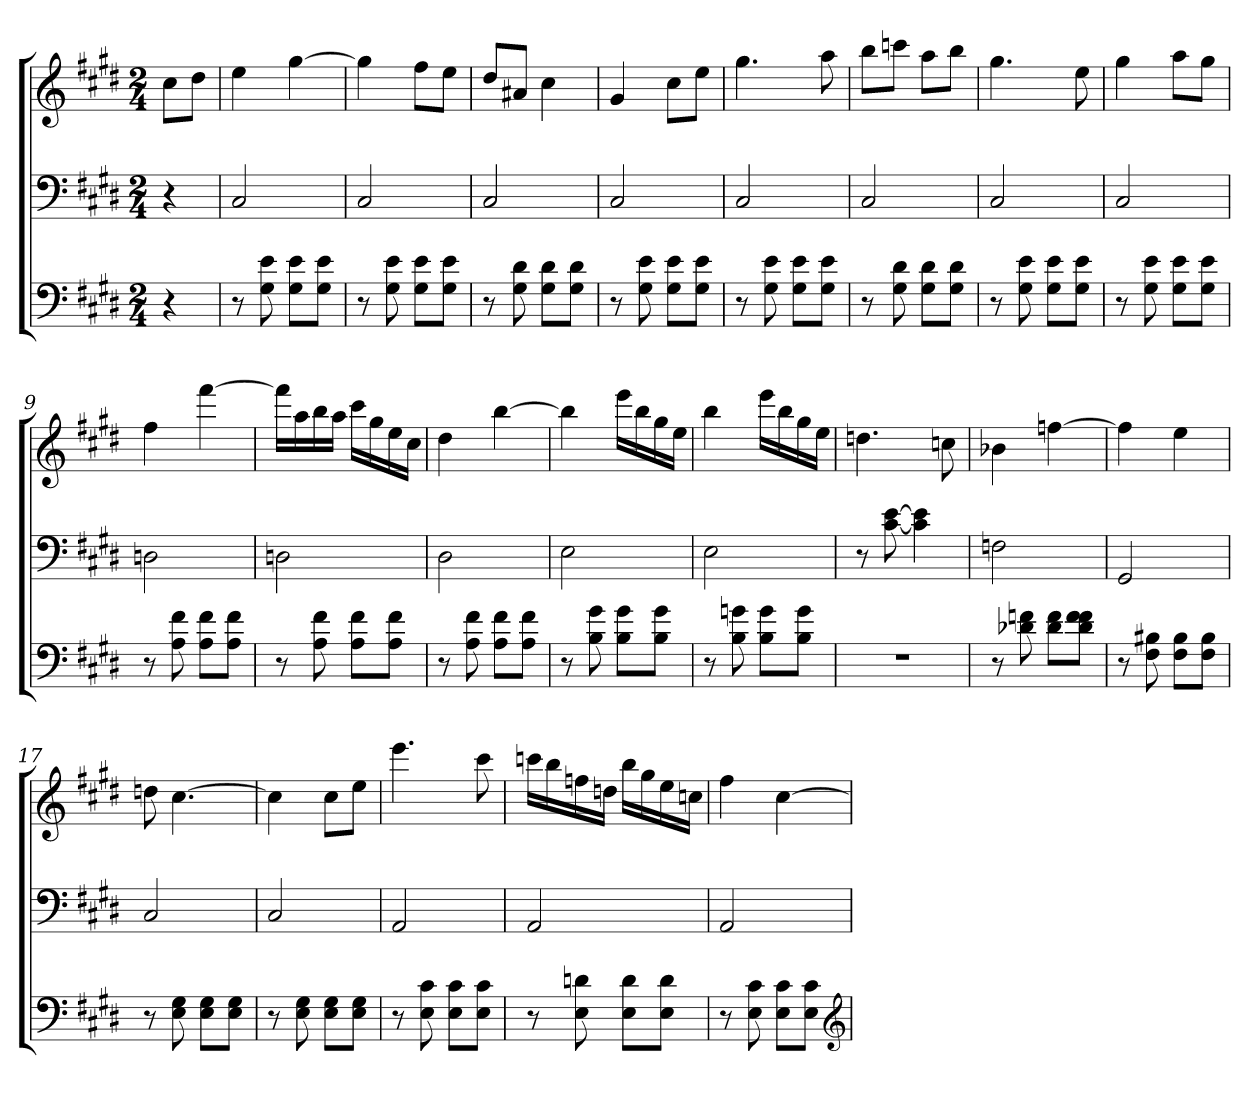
**kern	**kern	**kern
*part3	*part2	*part1
*staff3	*staff2	*staff1
*clefF4	*clefF4	*clefG2
*k[f#c#g#d#]	*k[f#c#g#d#]	*k[f#c#g#d#]
*c#:	*c#:	*c#:
*M2/4	*M2/4	*M2/4
=	=	=
4r	4r	8cc#\L
.	.	8dd#\J
=1	=1	=1
8r	2C#/	4ee\
8G#\ 8e\	.	.
8G#\ 8e\L	.	[4gg#\
8G#\ 8e\J	.	.
=2	=2	=2
8r	2C#/	4gg#\]
8G#\ 8e\	.	.
8G#\ 8e\L	.	8ff#\L
8G#\ 8e\J	.	8ee\J
=3	=3	=3
8r	2C#/	8dd#/L
8G#\ 8d#\	.	8a#X/J
8G#\ 8d#\L	.	4cc#\
8G#\ 8d#\J	.	.
=4	=4	=4
8r	2C#/	4g#/
8G#\ 8e\	.	.
8G#\ 8e\L	.	8cc#\L
8G#\ 8e\J	.	8ee\J
=5	=5	=5
8r	2C#/	4.gg#\
8G#\ 8e\	.	.
8G#\ 8e\L	.	.
8G#\ 8e\J	.	8aa\
=6	=6	=6
8r	2C#/	8bb\L
8G#\ 8d#\	.	8cccn\J
8G#\ 8d#\L	.	8aa\L
8G#\ 8d#\J	.	8bb\J
=7	=7	=7
8r	2C#/	4.gg#\
8G#\ 8e\	.	.
8G#\ 8e\L	.	.
8G#\ 8e\J	.	8ee\
=8	=8	=8
8r	2C#/	4gg#\
8G#\ 8e\	.	.
8G#\ 8e\L	.	8aa\L
8G#\ 8e\J	.	8gg#\J
=9	=9	=9
8r	2Dn\	4ff#\
8A\ 8f#\	.	.
8A\ 8f#\L	.	[4fff#\
8A\ 8f#\J	.	.
=10	=10	=10
8r	2Dn\	16fff#\LL]
.	.	16aa\
8A\ 8f#\	.	16bb\
.	.	16aa\JJ
8A\ 8f#\L	.	16ccc#\LL
.	.	16gg#\
8A\ 8f#\J	.	16ee\
.	.	16cc#\JJ
=11	=11	=11
8r	2D#\	4dd#\
8A\ 8f#\	.	.
8A\ 8f#\L	.	[4bb\
8A\ 8f#\J	.	.
=12	=12	=12
8r	2E\	4bb\]
8B\ 8g#\	.	.
8B\ 8g#\L	.	16eee\LL
.	.	16bb\
8B\ 8g#\J	.	16gg#\
.	.	16ee\JJ
=13	=13	=13
8r	2E\	4bb\
8B\ 8gn\	.	.
8B\ 8g\L	.	16eee\LL
.	.	16bb\
8B\ 8g\J	.	16gg#\
.	.	16ee\JJ
=14	=14	=14
2r	8r	4.ddn\
.	[8c#\ [8e\	.
.	4c#]\ 4e]\	.
.	.	8ccn\
=15	=15	=15
8r	2Fn\	4b-X\
8d-X\ 8fn\	.	.
8d-\ 8f\L	.	[4ffn\
8d-\ 8f\ 8f\J	.	.
=16	=16	=16
8r	2GG#/	4ff\]
8F#\ 8B#X\	.	.
8F#\ 8B#\L	.	4ee\
8F#\ 8B#\J	.	.
=17	=17	=17
8r	2C#/	8ddn\
8E\ 8G#\	.	[4.cc#\
8E\ 8G#\L	.	.
8E\ 8G#\J	.	.
=18	=18	=18
8r	2C#/	4cc#\]
8E\ 8G#\	.	.
8E\ 8G#\L	.	8cc#\L
8E\ 8G#\J	.	8ee\J
=19	=19	=19
8r	2AA/	4.eee\
8E\ 8c#\	.	.
8E\ 8c#\L	.	.
8E\ 8c#\J	.	8ccc#\
=20	=20	=20
8r	2AA/	16cccn\LL
.	.	16bb\
8E\ 8dn\	.	16ffn\
.	.	16ddn\JJ
8E\ 8d\L	.	16bb\LL
.	.	16gg#\
8E\ 8d\J	.	16ee\
.	.	16ccn\JJ
=21	=21	=21
8r	2AA/	4ff#\
8E\ 8c#\	.	.
8E\ 8c#\L	.	[4cc#\
8E\ 8c#\J	.	.
*clefG2	*	*
=	=	=
*-	*-	*-
